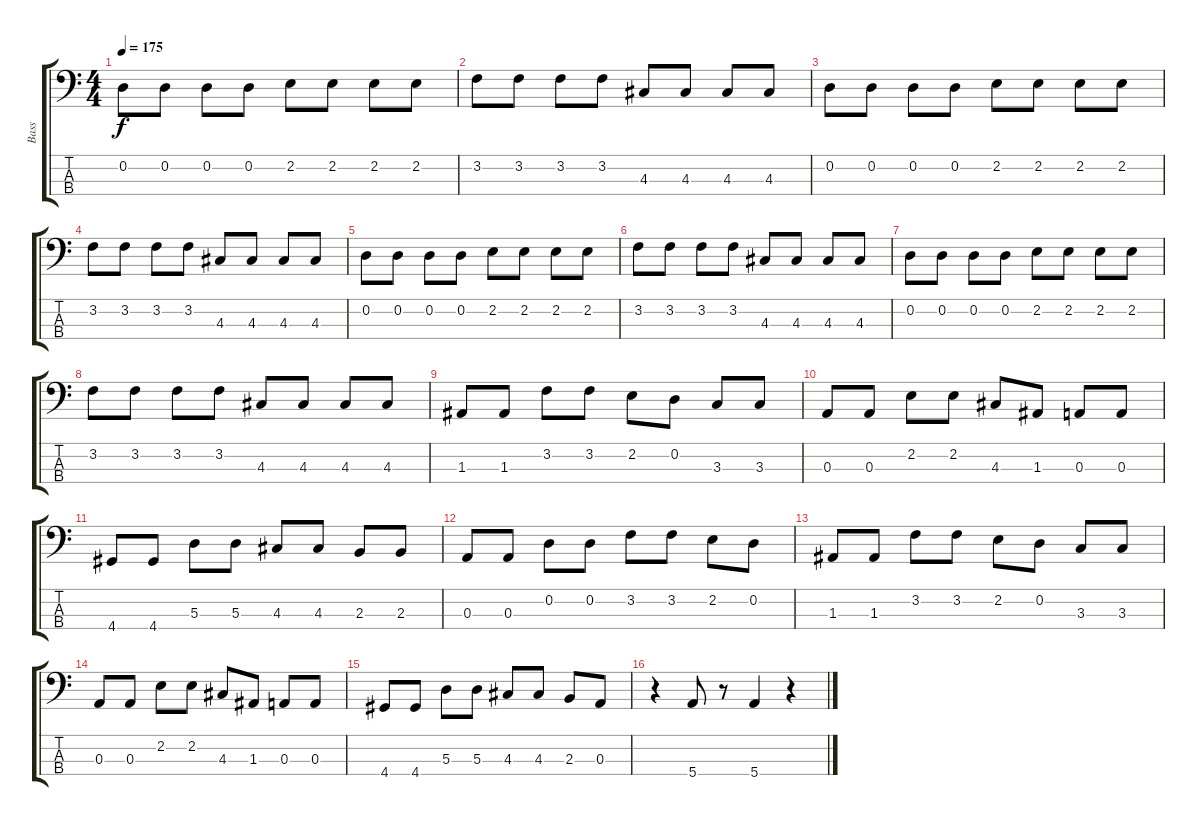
\track ("Bass" "Bass") {instrument electricbassfinger}
\staff {score tabs}
\tuning (G2 D2 A1 E1) {hide}
\ts (4 4)
\tempo 175
\clef f4
\ks c
0.2.8{dy f} 0.2.8 0.2.8 0.2.8 2.2.8 2.2.8 2.2.8 2.2.8 |
3.2.8 3.2.8 3.2.8 3.2.8 4.3.8 4.3.8 4.3.8 4.3.8 |
0.2.8 0.2.8 0.2.8 0.2.8 2.2.8 2.2.8 2.2.8 2.2.8 |
3.2.8 3.2.8 3.2.8 3.2.8 4.3.8 4.3.8 4.3.8 4.3.8 |
0.2.8 0.2.8 0.2.8 0.2.8 2.2.8 2.2.8 2.2.8 2.2.8 |
3.2.8 3.2.8 3.2.8 3.2.8 4.3.8 4.3.8 4.3.8 4.3.8 |
0.2.8 0.2.8 0.2.8 0.2.8 2.2.8 2.2.8 2.2.8 2.2.8 |
3.2.8 3.2.8 3.2.8 3.2.8 4.3.8 4.3.8 4.3.8 4.3.8 |
1.3.8 1.3.8 3.2.8 3.2.8 2.2.8 0.2.8 3.3.8 3.3.8 |
0.3.8 0.3.8 2.2.8 2.2.8 4.3.8 1.3.8 0.3.8 0.3.8 |
4.4.8 4.4.8 5.3.8 5.3.8 4.3.8 4.3.8 2.3.8 2.3.8 |
0.3.8 0.3.8 0.2.8 0.2.8 3.2.8 3.2.8 2.2.8 0.2.8 |
1.3.8 1.3.8 3.2.8 3.2.8 2.2.8 0.2.8 3.3.8 3.3.8 |
0.3.8 0.3.8 2.2.8 2.2.8 4.3.8 1.3.8 0.3.8 0.3.8 |
4.4.8 4.4.8 5.3.8 5.3.8 4.3.8 4.3.8 2.3.8 0.3.8 |
r.4 5.4.8 r.8 5.4.4 r.4
